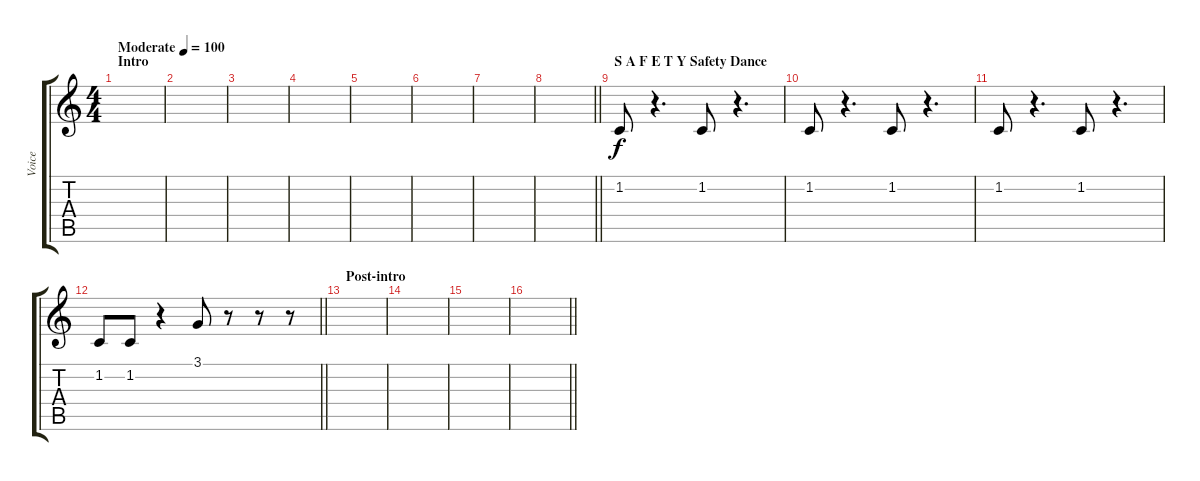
\track ("Voice" "Voice") {instrument lead1square}
\staff {score tabs}
\tuning (E4 B3 G3 D3 A2 E2) {hide}
\ts (4 4)
\section ("" "Intro")
\tempo (100 "Moderate")
\clef g2
\ks c
|
|
|
|
|
|
|
\barLineRight lightlight
|
\section ("" "S A F E T Y Safety Dance")
1.2.8 r.4{d} 1.2.8 r.4{d} |
1.2.8 r.4{d} 1.2.8 r.4{d} |
1.2.8 r.4{d} 1.2.8 r.4{d} |
\barLineRight lightlight
1.2.8 1.2.8 r.4 3.1.8 r.8 r.8 r.8 |
\section ("" "Post-intro")
|
|
|
\barLineRight lightlight
